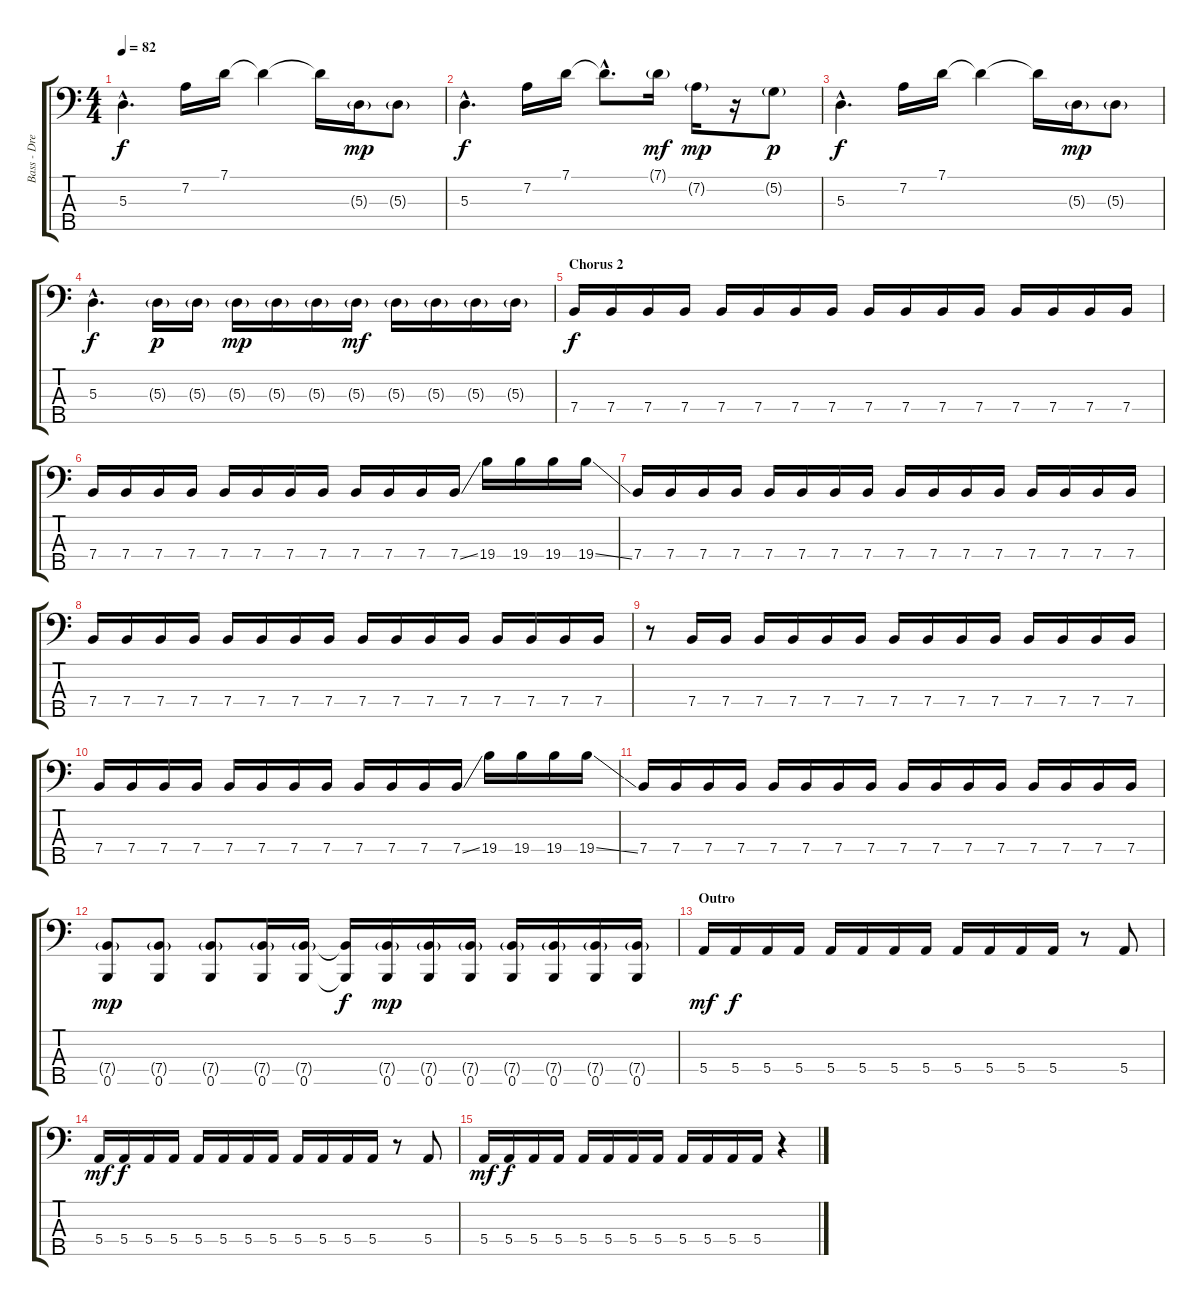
\track ("Bass - Drew Roulette" "Bass - Dre") {instrument electricbassfinger}
\staff {score tabs}
\tuning (G2 D2 A1 E1 B0) {hide}
\ts (4 4)
\tempo 82
\clef f4
\ks c
5.3{hac}.4{d dy f} 7.2.16 7.1.16 7.1{t}.4 7.1{t}.16 5.3{g}.16{dy mp} 5.3{g}.8 |
5.3{hac}.4{d dy f} 7.2.16 7.1.16 7.1{hac t}.8{d} 7.1{g}.16{dy mf} 7.2{g}.16{dy mp} r.16 5.2{g}.8{dy p} |
5.3{hac}.4{d dy f} 7.2.16 7.1.16 7.1{t}.4 7.1{t}.16 5.3{g}.16{dy mp} 5.3{g}.8 |
5.3{hac}.4{d dy f} 5.3{g}.16{dy p} 5.3{g}.16 5.3{g}.16{dy mp} 5.3{g}.16 5.3{g}.16 5.3{g}.16{dy mf} 5.3{g}.16 5.3{g}.16 5.3{g}.16 5.3{g}.16 |
\section ("" "Chorus 2")
7.4.16{dy f} 7.4.16 7.4.16 7.4.16 7.4.16 7.4.16 7.4.16 7.4.16 7.4.16 7.4.16 7.4.16 7.4.16 7.4.16 7.4.16 7.4.16 7.4.16 |
7.4.16 7.4.16 7.4.16 7.4.16 7.4.16 7.4.16 7.4.16 7.4.16 7.4.16 7.4.16 7.4.16 7.4{ss}.16 19.4.16 19.4.16 19.4.16 19.4{ss}.16 |
7.4.16 7.4.16 7.4.16 7.4.16 7.4.16 7.4.16 7.4.16 7.4.16 7.4.16 7.4.16 7.4.16 7.4.16 7.4.16 7.4.16 7.4.16 7.4.16 |
7.4.16 7.4.16 7.4.16 7.4.16 7.4.16 7.4.16 7.4.16 7.4.16 7.4.16 7.4.16 7.4.16 7.4.16 7.4.16 7.4.16 7.4.16 7.4.16 |
r.8 7.4.16 7.4.16 7.4.16 7.4.16 7.4.16 7.4.16 7.4.16 7.4.16 7.4.16 7.4.16 7.4.16 7.4.16 7.4.16 7.4.16 |
7.4.16 7.4.16 7.4.16 7.4.16 7.4.16 7.4.16 7.4.16 7.4.16 7.4.16 7.4.16 7.4.16 7.4{ss}.16 19.4.16 19.4.16 19.4.16 19.4{ss}.16 |
7.4.16 7.4.16 7.4.16 7.4.16 7.4.16 7.4.16 7.4.16 7.4.16 7.4.16 7.4.16 7.4.16 7.4.16 7.4.16 7.4.16 7.4.16 7.4.16 |
(7.4{g} 0.5).8{dy mp} (7.4{g} 0.5).8 (7.4{g} 0.5).8 (7.4{g} 0.5).16 (7.4{g} 0.5).16 (7.4{t} 0.5{t}).16{dy f} (7.4{g} 0.5).16{dy mp} (7.4{g} 0.5).16 (7.4{g} 0.5).16 (7.4{g} 0.5).16 (7.4{g} 0.5).16 (7.4{g} 0.5).16 (7.4{g} 0.5).16 |
\section ("" "Outro")
5.4.16{dy mf} 5.4.16{dy f} 5.4.16 5.4.16 5.4.16 5.4.16 5.4.16 5.4.16 5.4.16 5.4.16 5.4.16 5.4.16 r.8 5.4.8 |
5.4.16{dy mf} 5.4.16{dy f} 5.4.16 5.4.16 5.4.16 5.4.16 5.4.16 5.4.16 5.4.16 5.4.16 5.4.16 5.4.16 r.8 5.4.8 |
5.4.16{dy mf} 5.4.16{dy f} 5.4.16 5.4.16 5.4.16 5.4.16 5.4.16 5.4.16 5.4.16 5.4.16 5.4.16 5.4.16 r.4
